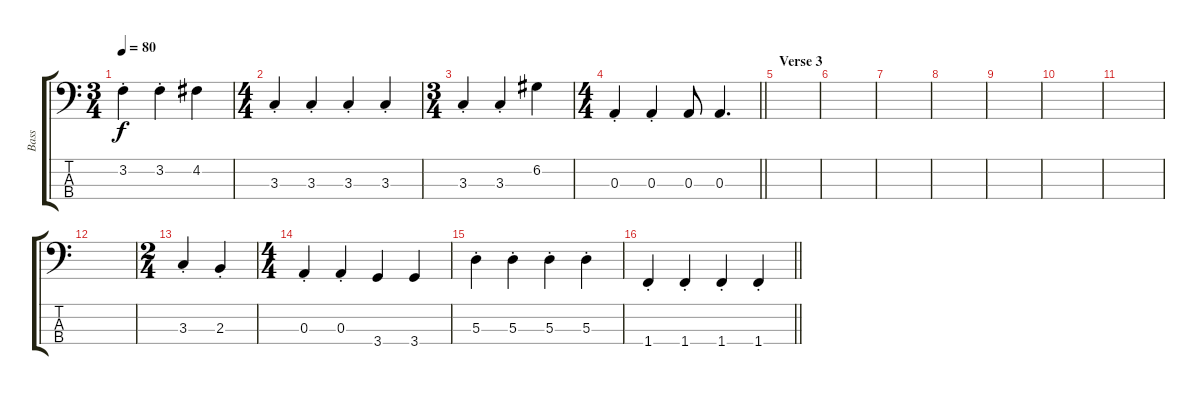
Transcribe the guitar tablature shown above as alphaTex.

\track ("Bass" "Bass") {instrument electricbassfinger}
\staff {score tabs}
\tuning (G2 D2 A1 E1) {hide}
\ts (3 4)
\tempo 80
\clef f4
\ks c
3.2{st}.4{dy f} 3.2{st}.4 4.2.4 |
\ts (4 4)
3.3{st}.4 3.3{st}.4 3.3{st}.4 3.3{st}.4 |
\ts (3 4)
3.3{st}.4 3.3{st}.4 6.2.4 |
\ts (4 4)
\barLineRight lightlight
0.3{st}.4 0.3{st}.4 0.3.8 0.3.4{d} |
\section ("" "Verse 3")
|
|
|
|
|
|
|
|
\ts (2 4)
3.3{st}.4 2.3{st}.4 |
\ts (4 4)
0.3{st}.4 0.3{st}.4 3.4.4 3.4.4 |
5.3{st}.4 5.3{st}.4 5.3{st}.4 5.3{st}.4 |
\barLineRight lightlight
1.4{st}.4 1.4{st}.4 1.4{st}.4 1.4{st}.4
